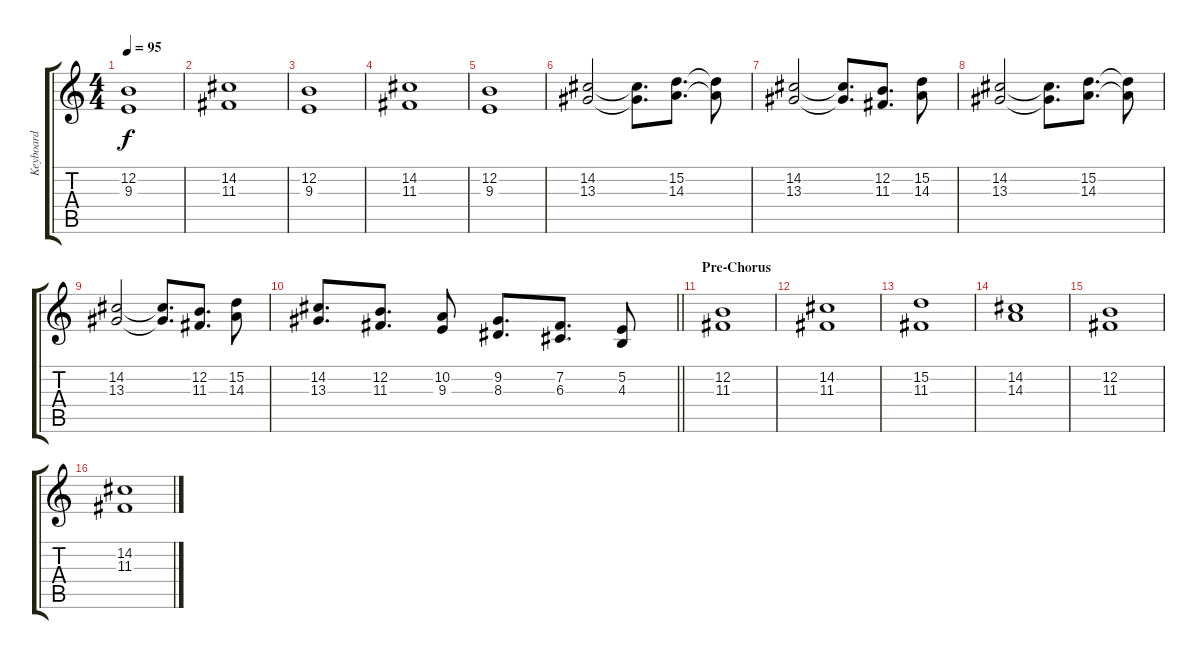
\track ("Keyboard" "Keyboard") {instrument choiraahs}
\staff {score tabs}
\tuning (E4 B3 G3 D3 A2 E2) {hide}
\ts (4 4)
\tempo 95
\clef g2
\ks c
(12.2 9.3).1{dy f} |
(14.2 11.3).1 |
(12.2 9.3).1 |
(14.2 11.3).1 |
(12.2 9.3).1 |
(14.2 13.3).2 (14.2{t} 13.3{t}).8{d} (15.2 14.3).8{d} (15.2{t} 14.3{t}).8 |
(14.2 13.3).2 (14.2{t} 13.3{t}).8{d} (12.2 11.3).8{d} (15.2 14.3).8 |
(14.2 13.3).2 (14.2{t} 13.3{t}).8{d} (15.2 14.3).8{d} (15.2{t} 14.3{t}).8 |
(14.2 13.3).2 (14.2{t} 13.3{t}).8{d} (12.2 11.3).8{d} (15.2 14.3).8 |
\barLineRight lightlight
(14.2 13.3).8{d} (12.2 11.3).8{d} (10.2 9.3).8 (9.2 8.3).8{d} (7.2 6.3).8{d} (5.2 4.3).8 |
\section ("" "Pre-Chorus")
(12.2 11.3).1 |
(14.2 11.3).1 |
(15.2 11.3).1 |
(14.2 14.3).1 |
(12.2 11.3).1 |
(14.2 11.3).1
